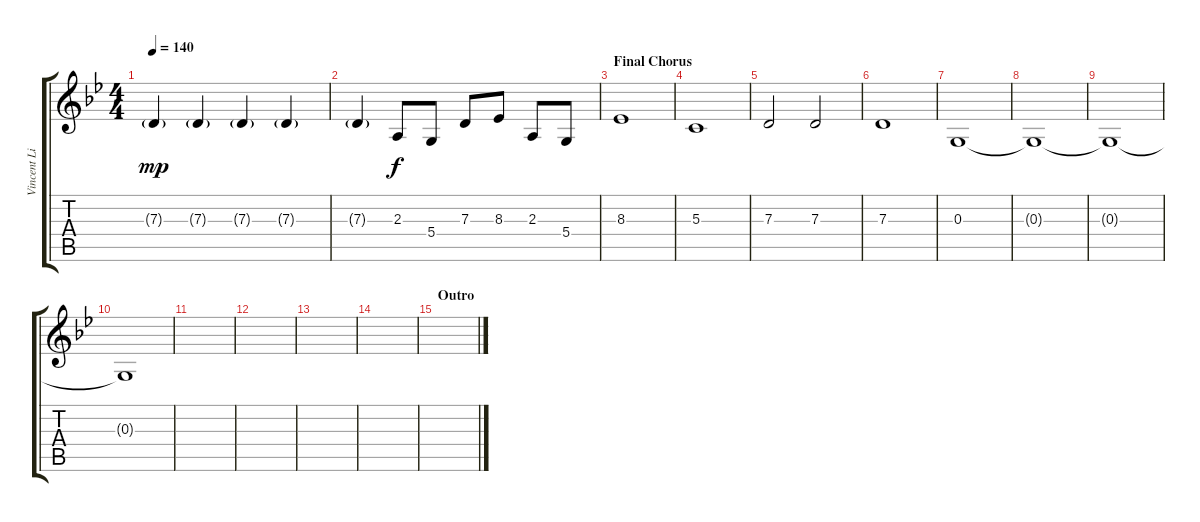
\track ("Vincent Lionti - Viola" "Vincent Li") {instrument viola}
\staff {score tabs}
\tuning (E4 B3 G3 D3 A2 E2) {hide}
\ts (4 4)
\tempo 140
\clef g2
\ks bb
7.3{g}.4{dy mp volume 7} 7.3{g}.4 7.3{g}.4 7.3{g}.4 |
7.3{g}.4 2.3.8{dy f volume 6} 5.4.8 7.3.8 8.3.8 2.3.8 5.4.8 |
\section ("" "Final Chorus")
8.3.1 |
5.3.1 |
7.3.2 7.3.2 |
7.3.1 |
0.3.1{volume 0} |
0.3{t}.1 |
0.3{t}.1 |
0.3{t}.1 |
|
|
|
|
\section ("" "Outro")
